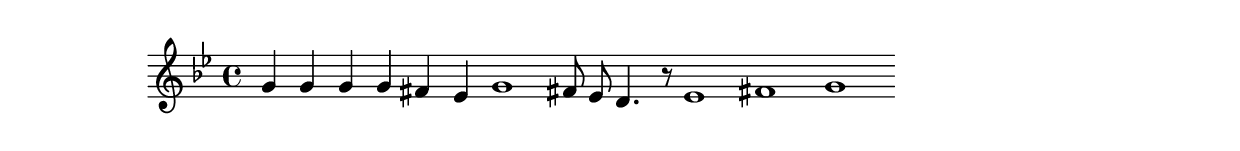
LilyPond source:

%% Do not edit this file; it is auto-generated from input/new
%% This file is in the public domain.
\version "2.11.66"

\header {
  texidoces = "
Para las improvisaciones o @emph{taqasim} que son libres durante unos
momentos, se puede omitir la indicación de compás y se puede usar
@code{\cadenzaOn}.  Podría ser necesario ajustar el estilo de
alteraciones accidentales, porque la ausencia de líneas divisorias
hará que la alteración aparezca una sola vez.  He aquí un ejemplo de
cómo podría ser el comienzo de una improvisación @emph{hijaz}:

"
doctitlees = "Improvisación de música árabe"

  lsrtags = "world-music"
  texidoc = "For improvisations or @emph{taqasim} which are
temporarily free, the time signature can be omitted and
@code{\cadenzaOn} can be used.  Adjusting the accidental style
might be required, since the absence of bar lines will cause the
accidental to be marked only once.  Here is an example of what
could be the start of a @emph{hijaz} improvisation:"
doctitle = "Arabic improvisation"
} % begin verbatim


\include "arabic.ly"

\relative sol' {
  \key re \kurd
  #(set-accidental-style 'forget)
  \cadenzaOn
  sol4 sol sol sol fad mib sol1 fad8 mib re4. r8 mib1 fad sol
}
